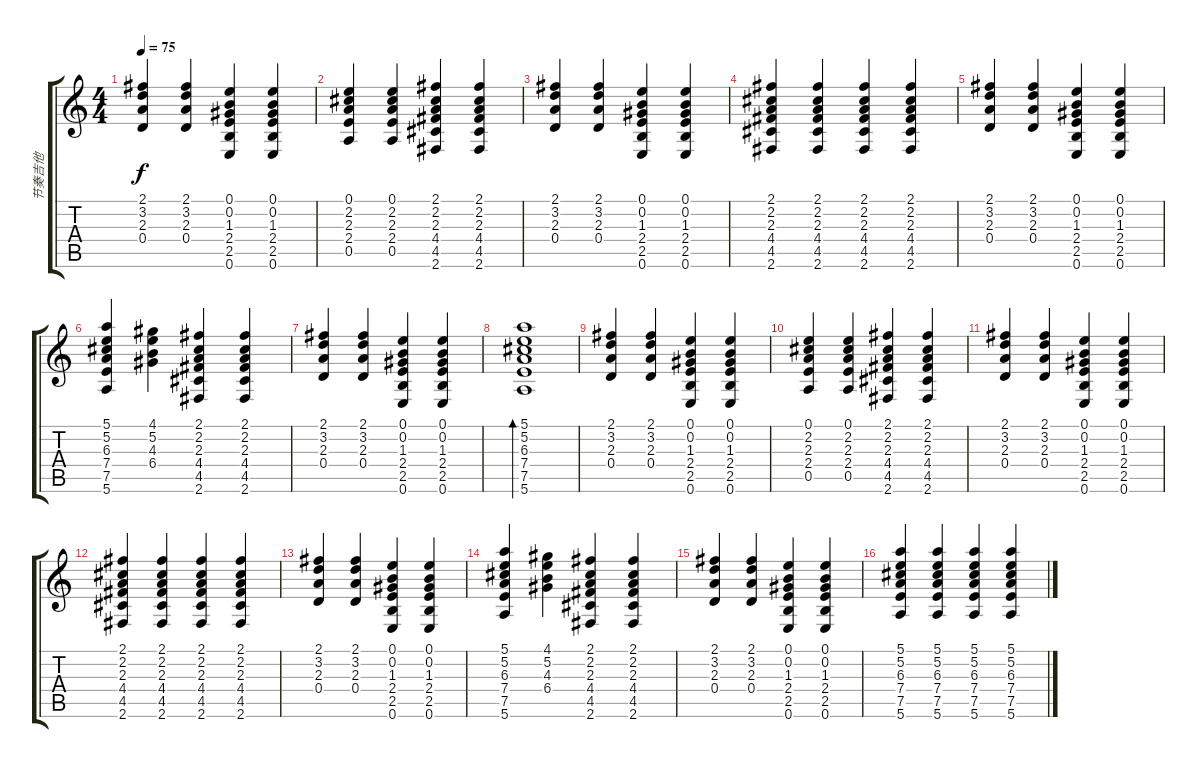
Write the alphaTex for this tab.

\track ("节奏吉他" "节奏吉他") {instrument acousticguitarsteel}
\staff {score tabs}
\tuning (E4 B3 G3 D3 A2 E2) {hide}
\ts (4 4)
\tempo 75
\clef g2
\ks c
(2.1 3.2 2.3 0.4).4{dy f} (2.1 3.2 2.3 0.4).4 (0.1 0.2 1.3 2.4 2.5 0.6).4 (0.1 0.2 1.3 2.4 2.5 0.6).4 |
(0.1 2.2 2.3 2.4 0.5).4 (0.1 2.2 2.3 2.4 0.5).4 (2.1 2.2 2.3 4.4 4.5 2.6).4 (2.1 2.2 2.3 4.4 4.5 2.6).4 |
(2.1 3.2 2.3 0.4).4 (2.1 3.2 2.3 0.4).4 (0.1 0.2 1.3 2.4 2.5 0.6).4 (0.1 0.2 1.3 2.4 2.5 0.6).4 |
(2.1 2.2 2.3 4.4 4.5 2.6).4 (2.1 2.2 2.3 4.4 4.5 2.6).4 (2.1 2.2 2.3 4.4 4.5 2.6).4 (2.1 2.2 2.3 4.4 4.5 2.6).4 |
(2.1 3.2 2.3 0.4).4 (2.1 3.2 2.3 0.4).4 (0.1 0.2 1.3 2.4 2.5 0.6).4 (0.1 0.2 1.3 2.4 2.5 0.6).4 |
(5.1 5.2 6.3 7.4 7.5 5.6).4 (4.1 5.2 4.3 6.4).4 (2.1 2.2 2.3 4.4 4.5 2.6).4 (2.1 2.2 2.3 4.4 4.5 2.6).4 |
(2.1 3.2 2.3 0.4).4 (2.1 3.2 2.3 0.4).4 (0.1 0.2 1.3 2.4 2.5 0.6).4 (0.1 0.2 1.3 2.4 2.5 0.6).4 |
(5.1 5.2 6.3 7.4 7.5 5.6).1{bd 240} |
(2.1 3.2 2.3 0.4).4 (2.1 3.2 2.3 0.4).4 (0.1 0.2 1.3 2.4 2.5 0.6).4 (0.1 0.2 1.3 2.4 2.5 0.6).4 |
(0.1 2.2 2.3 2.4 0.5).4 (0.1 2.2 2.3 2.4 0.5).4 (2.1 2.2 2.3 4.4 4.5 2.6).4 (2.1 2.2 2.3 4.4 4.5 2.6).4 |
(2.1 3.2 2.3 0.4).4 (2.1 3.2 2.3 0.4).4 (0.1 0.2 1.3 2.4 2.5 0.6).4 (0.1 0.2 1.3 2.4 2.5 0.6).4 |
(2.1 2.2 2.3 4.4 4.5 2.6).4 (2.1 2.2 2.3 4.4 4.5 2.6).4 (2.1 2.2 2.3 4.4 4.5 2.6).4 (2.1 2.2 2.3 4.4 4.5 2.6).4 |
(2.1 3.2 2.3 0.4).4 (2.1 3.2 2.3 0.4).4 (0.1 0.2 1.3 2.4 2.5 0.6).4 (0.1 0.2 1.3 2.4 2.5 0.6).4 |
(5.1 5.2 6.3 7.4 7.5 5.6).4 (4.1 5.2 4.3 6.4).4 (2.1 2.2 2.3 4.4 4.5 2.6).4 (2.1 2.2 2.3 4.4 4.5 2.6).4 |
(2.1 3.2 2.3 0.4).4 (2.1 3.2 2.3 0.4).4 (0.1 0.2 1.3 2.4 2.5 0.6).4 (0.1 0.2 1.3 2.4 2.5 0.6).4 |
(5.1 5.2 6.3 7.4 7.5 5.6).4 (5.1 5.2 6.3 7.4 7.5 5.6).4 (5.1 5.2 6.3 7.4 7.5 5.6).4 (5.1 5.2 6.3 7.4 7.5 5.6).4
